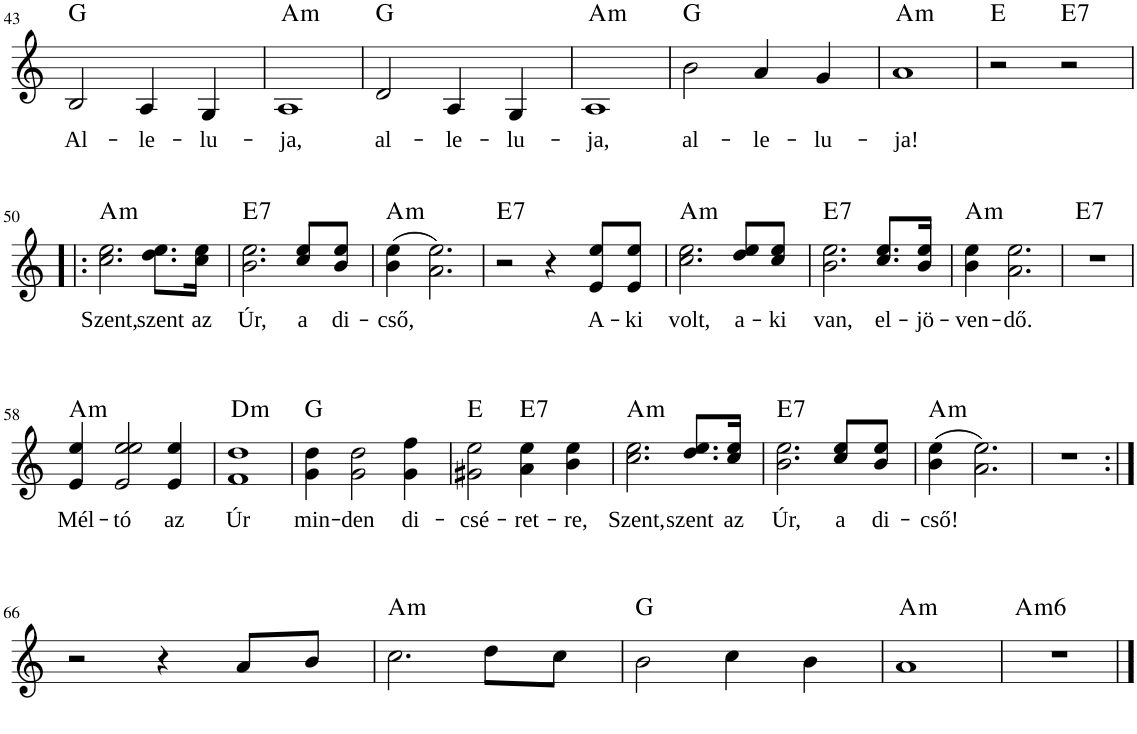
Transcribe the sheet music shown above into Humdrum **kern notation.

**kern	**text	**harte
*part1	*part1	*part1
*staff1	*staff1	*
*I"Voice	*	*
!!LO:PB:g=z
*clefG2	*	*
*k[]	*	*
*M4/4	*	*
=43	=43	=43
!	!LO:LY:b	!
2B/	Al-	G:maj
!	!LO:LY:b	!
4A/	-le-	.
!	!LO:LY:b	!
4G/	-lu-	.
=44	=44	=44
!	!LO:LY:b	!LO:H:kt=m
1A	-ja,	A:min
=45	=45	=45
!	!LO:LY:b	!
2d/	al-	G:maj
!	!LO:LY:b	!
4A/	-le-	.
!	!LO:LY:b	!
4G/	-lu-	.
=46	=46	=46
!	!LO:LY:b	!LO:H:kt=m
1A	-ja,	A:min
=47	=47	=47
!	!LO:LY:b	!
2b\	al-	G:maj
!	!LO:LY:b	!
4a/	-le-	.
!	!LO:LY:b	!
4g/	-lu-	.
=48	=48	=48
!	!LO:LY:b	!LO:H:kt=m
1a	-ja!	A:min
=49	=49	=49
2r	.	E:maj
!	!	!LO:H:kt=7
2r	.	E:7
!!LO:LB:g=z
=50!|:	=50!|:	=50!|:
!	!LO:LY:b	!LO:H:kt=m
2.cc\ 2.ee\	Szent,	A:min
!	!LO:LY:b	!
8.dd\ 8.ee\L	szent	.
!	!LO:LY:b	!
16cc\ 16ee\Jk	az	.
=51	=51	=51
!	!LO:LY:b	!LO:H:kt=7
2.b\ 2.ee\	Úr,	E:7
!	!LO:LY:b	!
8cc/ 8ee/L	a	.
!	!LO:LY:b	!
8b/ 8ee/J	di-	.
=52	=52	=52
!	!LO:LY:b	!LO:H:kt=m
(4b\ 4ee\	-cső,	A:min
2.a\ 2.ee\)	.	.
=53	=53	=53
!	!	!LO:H:kt=7
2r	.	E:7
4r	.	.
!	!LO:LY:b	!
8e/ 8ee/L	A-	.
!	!LO:LY:b	!
8e/ 8ee/J	-ki	.
=54	=54	=54
!	!LO:LY:b	!LO:H:kt=m
2.cc\ 2.ee\	volt,	A:min
!	!LO:LY:b	!
8dd/ 8ee/L	a-	.
!	!LO:LY:b	!
8cc/ 8ee/J	-ki	.
=55	=55	=55
!	!LO:LY:b	!LO:H:kt=7
2.b\ 2.ee\	van,	E:7
!	!LO:LY:b	!
8.cc/ 8.ee/L	el-	.
!	!LO:LY:b	!
16b/ 16ee/Jk	-jö-	.
=56	=56	=56
!	!LO:LY:b	!LO:H:kt=m
4b\ 4ee\	-ven-	A:min
!	!LO:LY:b	!
2.a\ 2.ee\	-dő.	.
=57	=57	=57
!	!	!LO:H:kt=7
1r	.	E:7
!!LO:LB:g=z
=58	=58	=58
!	!LO:LY:b	!LO:H:kt=m
4e/ 4ee/	Mél-	A:min
!	!LO:LY:b	!
2e/ 2ee/ 2ee/	-tó	.
!	!LO:LY:b	!
4e/ 4ee/	az	.
=59	=59	=59
!	!LO:LY:b	!LO:H:kt=m
1f 1dd	Úr	D:min
=60	=60	=60
!	!LO:LY:b	!
4g\ 4dd\	min-	G:maj
!	!LO:LY:b	!
2g\ 2dd\	-den	.
!	!LO:LY:b	!
4g\ 4ff\	di-	.
=61	=61	=61
!	!LO:LY:b	!
2g#X\ 2ee\	-csé-	E:maj
!	!LO:LY:b	!LO:H:kt=7
4a\ 4ee\	-ret-	E:7
!	!LO:LY:b	!
4b\ 4ee\	-re,	.
=62	=62	=62
!	!LO:LY:b	!LO:H:kt=m
2.cc\ 2.ee\	Szent,	A:min
!	!LO:LY:b	!
8.dd/ 8.ee/L	szent	.
!	!LO:LY:b	!
16cc/ 16ee/Jk	az	.
=63	=63	=63
!	!LO:LY:b	!LO:H:kt=7
2.b\ 2.ee\	Úr,	E:7
!	!LO:LY:b	!
8cc/ 8ee/L	a	.
!	!LO:LY:b	!
8b/ 8ee/J	di-	.
=64	=64	=64
!	!LO:LY:b	!LO:H:kt=m
(4b\ 4ee\	-cső!	A:min
2.a\ 2.ee\)	.	.
=65	=65	=65
1r	.	.
!!LO:LB:g=z
=66:|!	=66:|!	=66:|!
2r	.	.
4r	.	.
8a/L	.	.
8b/J	.	.
=67	=67	=67
!	!	!LO:H:kt=m
2.cc\	.	A:min
8dd\L	.	.
8cc\J	.	.
=68	=68	=68
2b\	.	G:maj
4cc\	.	.
4b\	.	.
=69	=69	=69
!	!	!LO:H:kt=m
1a	.	A:min
=70	=70	=70
!	!	!LO:H:kt=m6
1r	.	A:min6
==	==	==
*-	*-	*-
